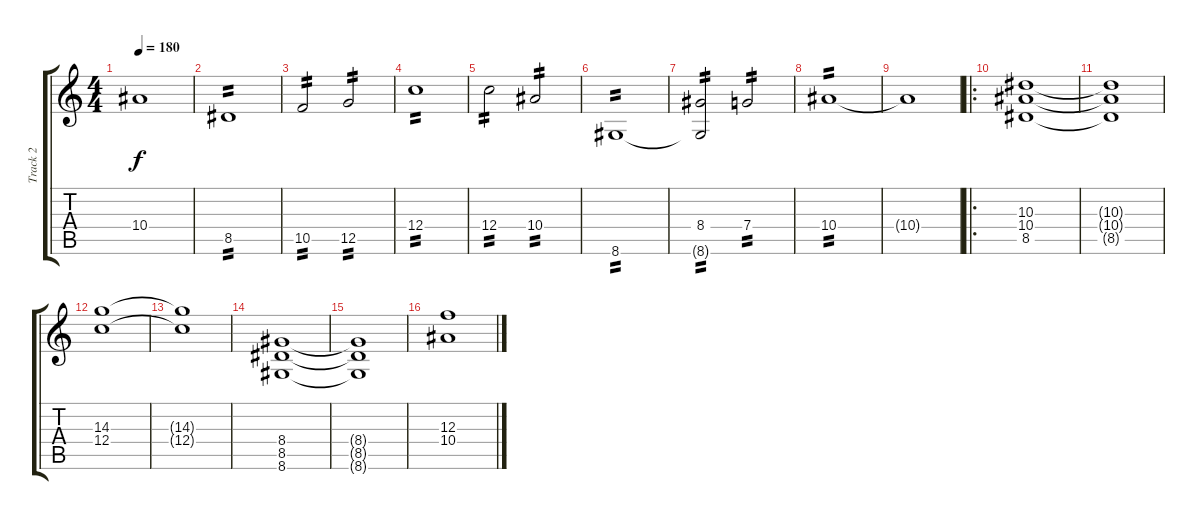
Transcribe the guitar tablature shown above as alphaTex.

\track ("Track 2" "Track 2") {mute instrument acousticguitarsteel bank 255}
\staff {score tabs}
\tuning (D4 A3 F3 C3 G2 C2) {hide}
\ts (4 4)
\tempo 180
\clef g2
\ks c
10.4{t}.1{dy f} |
8.5.1{tp 2} |
10.5.2{tp 2} 12.5.2{tp 2} |
12.4.1{tp 2} |
12.4.2{tp 2} 10.4.2{tp 2} |
8.6.1{tp 2} |
(8.4 8.6{t}).2{tp 2} 7.4.2{tp 2} |
10.4.1{tp 2} |
10.4{t}.1 |
\ro
(10.3 10.4 8.5).1{instrument distortionguitar} |
(10.3{t} 10.4{t} 8.5{t}).1 |
(14.3 12.4).1 |
(14.3{t} 12.4{t}).1 |
(8.4 8.5 8.6).1 |
(8.4{t} 8.5{t} 8.6{t}).1 |
(12.3 10.4).1
